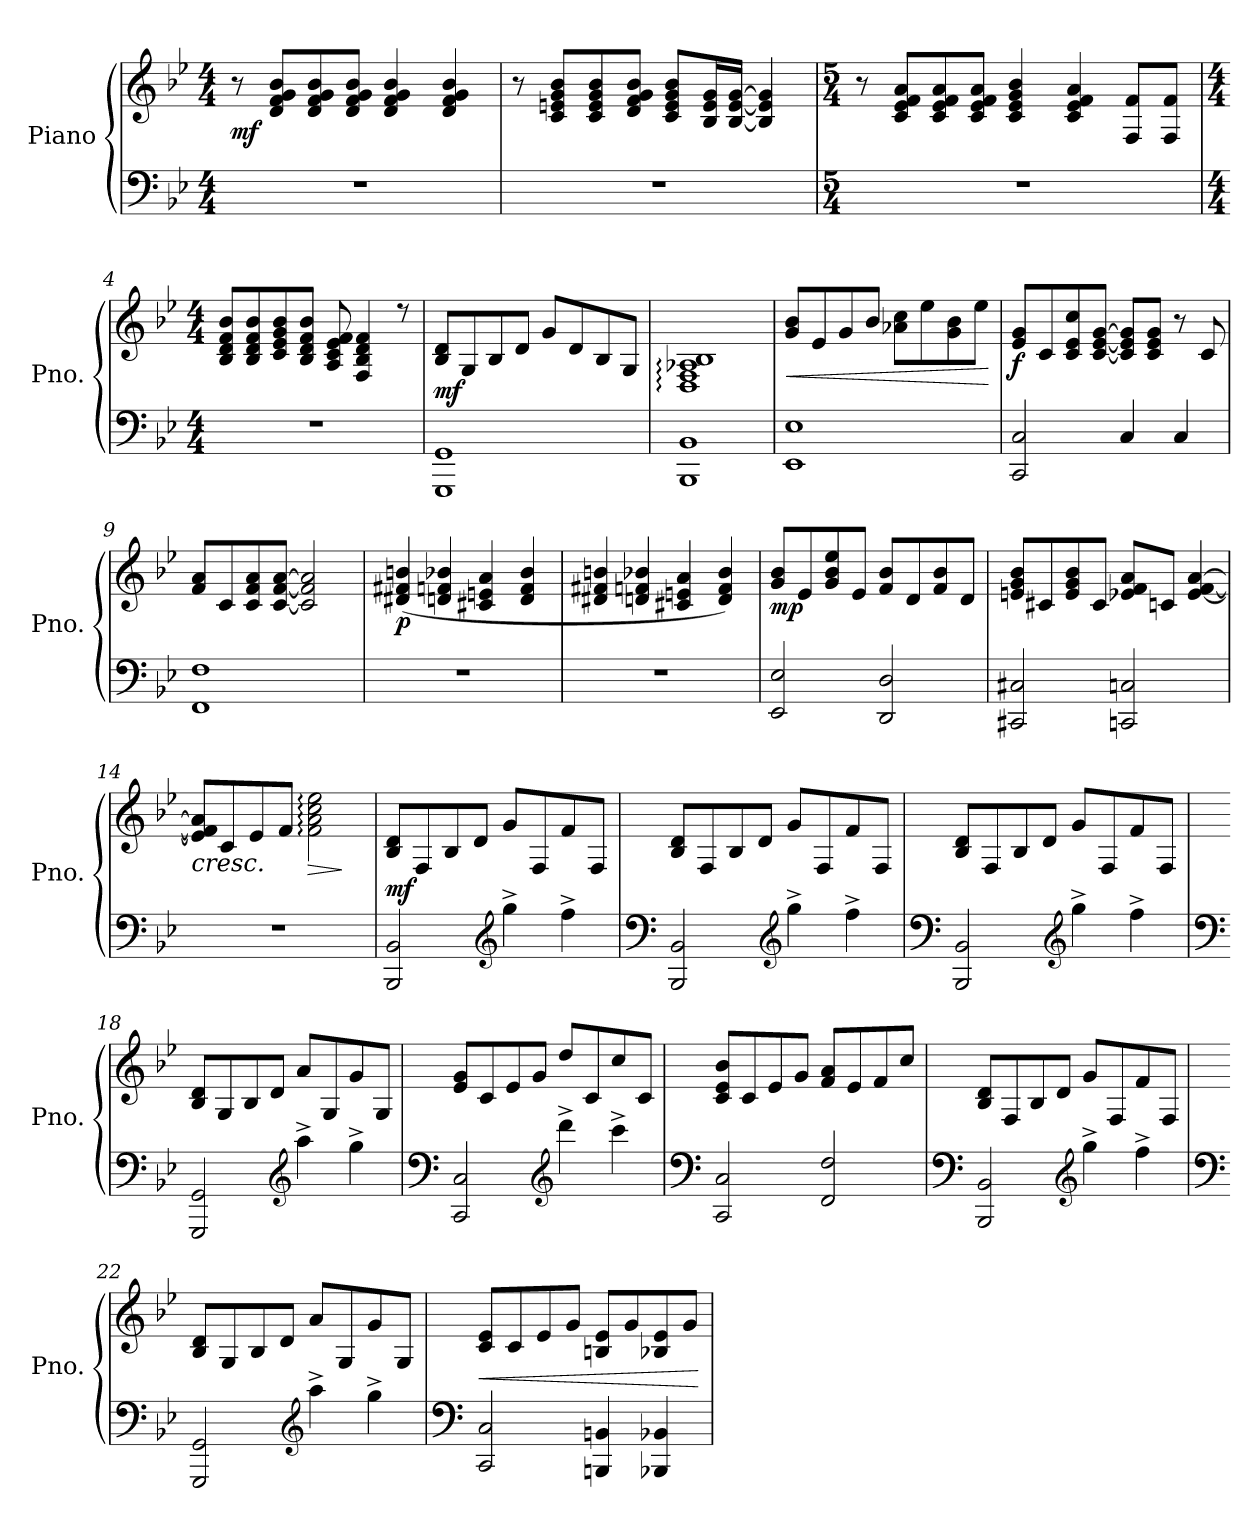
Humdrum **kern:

**kern	**kern	**dynam
*part1	*part1	*part1
*staff2	*staff1	*staff1/2
*I"Piano	*	*
*I'Pno.	*	*
*clefF4	*clefG2	*
*k[b-e-]	*k[b-e-]	*
*M4/4	*M4/4	*
*MM72	*MM72	*
=1	=1	=1
!	!	!LO:DY:b
1r	8r	mf
.	8d/ 8f/ 8g/ 8b-/L	.
.	8d/ 8f/ 8g/ 8b-/	.
.	8d/ 8f/ 8g/ 8b-/J	.
.	4d/ 4f/ 4g/ 4b-/	.
.	4d/ 4f/ 4g/ 4b-/	.
=2	=2	=2
1r	8r	.
.	8c/ 8en/ 8g/ 8b-/L	.
.	8c/ 8e/ 8g/ 8b-/	.
.	8d/ 8f/ 8g/ 8b-/J	.
.	8c/ 8e/ 8g/ 8b-/L	.
.	16B-/ 16e/ 16g/L	.
.	[16B-/ [16e/ [16g/JJ	.
.	4B-/] 4e/] 4g/]	.
=3	=3	=3
*M5/4	*M5/4	*
4%5r	8r	.
.	8c/ 8e-/ 8f/ 8a/L	.
.	8c/ 8e-/ 8f/ 8a/	.
.	8c/ 8e-/ 8f/ 8a/J	.
.	4c/ 4e-/ 4g/ 4b-/	.
.	4c/ 4e-/ 4f/ 4a/	.
.	8F/ 8f/L	.
.	8F/ 8f/J	.
!!LO:LB:g=z
=4	=4	=4
*M4/4	*M4/4	*
1r	8B-/ 8d/ 8f/ 8b-/L	.
.	8B-/ 8d/ 8f/ 8b-/	.
.	8c/ 8e-/ 8g/ 8b-/	.
.	8B-/ 8d/ 8f/ 8b-/J	.
.	8A/ 8c/ 8e-/ 8f/	.
.	4F/ 4B-/ 4d/ 4f/	.
.	8rdd	.
=5	=5	=5
!	!	!LO:DY:a=2
1GGG 1GG	8B-/ 8d/L	mf
.	8G/	.
.	8B-/	.
.	8d/J	.
.	8g/L	.
.	8d/	.
.	8B-/	.
.	8G/J	.
=6	=6	=6
1BBB- 1BB-	1D: 1F: 1A-X: 1B-:	.
=7	=7	=7
!	!	!LO:HP:b
1EE- 1E-	8g/ 8b-/L	<
.	8e-/	.
.	8g/	.
.	8b-/J	.
.	8a-X\ 8cc\L	.
.	8ee-\	.
.	8g\ 8b-\	.
.	8ee-\J	.
.	.	[
=8	=8	=8
!	!	!LO:DY:b
2CC/ 2C/	8e-/ 8g/L	f
.	8c/	.
.	8c/ 8e-/ 8cc/	.
.	[8c/ [8e-/ [8g/J	.
4C/	8c/] 8e-/] 8g/]L	.
.	8c/ 8e-/ 8g/J	.
4C/	8r	.
.	8c/	.
!!LO:LB:g=z
=9	=9	=9
1FF 1F	8f/ 8a/L	.
.	8c/	.
.	8c/ 8f/ 8a/	.
.	[8c/ [8f/ [8a/J	.
.	2c/] 2f/] 2a/]	.
=10	=10	=10
!	!	!LO:DY:b
1r	(4d#X/ 4f#X/ 4bn/	p
.	4dn/ 4fn/ 4b-X/	.
.	4c#X/ 4en/ 4a/	.
.	4d/ 4f/ 4b-/	.
=11	=11	=11
1r	4d#X/ 4f#X/ 4bn/	.
.	4dn/ 4fn/ 4b-X/	.
.	4c#X/ 4en/ 4a/	.
.	4d/ 4f/ 4b-/)	.
=12	=12	=12
!	!	!LO:DY:b
2EE-/ 2E-/	8g/ 8b-/L	mp
.	8e-/	.
.	8g/ 8b-/ 8ee-/	.
.	8e-/J	.
2DD/ 2D/	8f/ 8b-/L	.
.	8d/	.
.	8f/ 8b-/	.
.	8d/J	.
=13	=13	=13
2CC#X/ 2C#X/	8en/ 8g/ 8b-/L	.
.	8c#X/	.
.	8e/ 8g/ 8b-/	.
.	8c#/J	.
2CCn/ 2Cn/	8e-X/ 8f/ 8a/L	.
.	8cn/J	.
.	[4e-/ [4f/ [4a/	.
!!LO:LB:g=z
=14	=14	=14
!	!	!LO:HP:b
1r	8e-/] 8f/] 8a/]L	<
.	8c/	.
.	8e-/	.
.	8f/J	.
!	!	!LO:HP:b
.	2f\: 2a\: 2cc\: 2ee-\:	>
.	.	[ ]
=15	=15	=15
!	!	!LO:DY:b
2BBB-/ 2BB-/	8B-/ 8d/L	mf
.	8F/	.
.	8B-/	.
.	8d/J	.
*clefG2	*	*
4gg^\	8g/L	.
.	8F/	.
4ff^\	8f/	.
.	8F/J	.
=16	=16	=16
*clefF4	*	*
2BBB-/ 2BB-/	8B-/ 8d/L	.
.	8F/	.
.	8B-/	.
.	8d/J	.
*clefG2	*	*
4gg^\	8g/L	.
.	8F/	.
4ff^\	8f/	.
.	8F/J	.
=17	=17	=17
*clefF4	*	*
2BBB-/ 2BB-/	8B-/ 8d/L	.
.	8F/	.
.	8B-/	.
.	8d/J	.
*clefG2	*	*
4gg^\	8g/L	.
.	8F/	.
4ff^\	8f/	.
.	8F/J	.
!!LO:LB:g=z
=18	=18	=18
*clefF4	*	*
2GGG/ 2GG/	8B-/ 8d/L	.
.	8G/	.
.	8B-/	.
.	8d/J	.
*clefG2	*	*
4aa^\	8a/L	.
.	8G/	.
4gg^\	8g/	.
.	8G/J	.
=19	=19	=19
*clefF4	*	*
2CC/ 2C/	8e-/ 8g/L	.
.	8c/	.
.	8e-/	.
.	8g/J	.
*clefG2	*	*
4ddd^\	8dd/L	.
.	8c/	.
4ccc^\	8cc/	.
.	8c/J	.
=20	=20	=20
*clefF4	*	*
2CC/ 2C/	8c/ 8e-/ 8b-/L	.
.	8c/	.
.	8e-/	.
.	8g/J	.
2FF/ 2F/	8f/ 8a/L	.
.	8e-/	.
.	8f/	.
.	8cc/J	.
=21	=21	=21
*clefF4	*	*
2BBB-/ 2BB-/	8B-/ 8d/L	.
.	8F/	.
.	8B-/	.
.	8d/J	.
*clefG2	*	*
4gg^\	8g/L	.
.	8F/	.
4ff^\	8f/	.
.	8F/J	.
!!LO:PB:g=z
=22	=22	=22
*clefF4	*	*
2GGG/ 2GG/	8B-/ 8d/L	.
.	8G/	.
.	8B-/	.
.	8d/J	.
*clefG2	*	*
4aa^\	8a/L	.
.	8G/	.
4gg^\	8g/	.
.	8G/J	.
=23	=23	=23
*clefF4	*	*
!	!	!LO:HP:b
2CC/ 2C/	8c/ 8e-/L	<
.	8c/	.
.	8e-/	.
.	8g/J	.
4BBBn/ 4BBn/	8Bn/ 8e-/L	.
.	8g/	.
4BBB-X/ 4BB-X/	8B-X/ 8e-/	.
.	8g/J	.
.	.	[
=	=	=
*-	*-	*-
